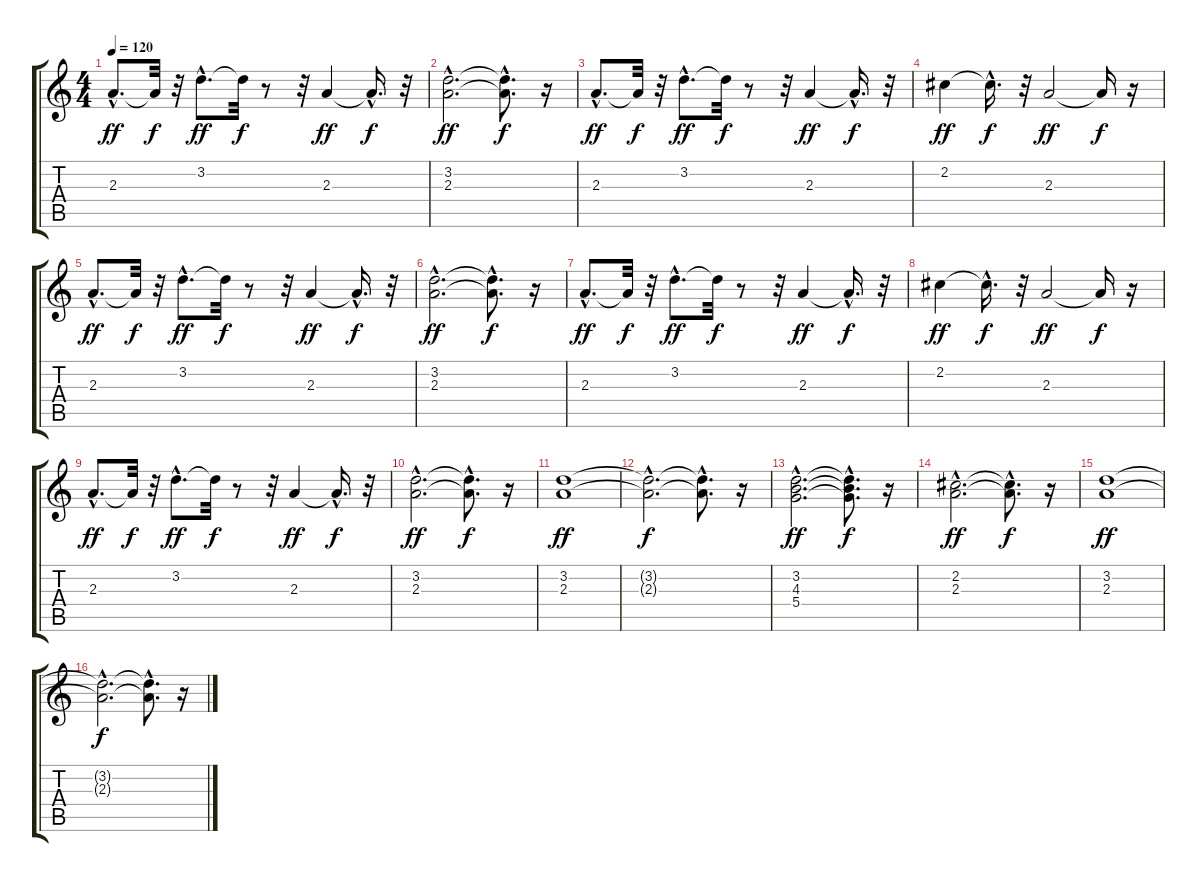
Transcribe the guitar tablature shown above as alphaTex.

\track "" {instrument electricguitarmuted}
\staff {score tabs}
\tuning (E4 B3 G3 D3 A2 E2) {hide}
\ts (4 4)
\tempo 120
\clef g2
\ks c
2.3{hac}.8{d dy ff} 2.3{t}.32{dy f} r.32 3.2{hac}.8{d dy ff} 3.2{t}.32{dy f} r.8 r.32 2.3.4{dy ff} 2.3{hac t}.16{d dy f} r.32 |
(3.2{hac} 2.3{hac}).2{d dy ff} (3.2{hac t} 2.3{hac t}).8{d dy f} r.16 |
2.3{hac}.8{d dy ff} 2.3{t}.32{dy f} r.32 3.2{hac}.8{d dy ff} 3.2{t}.32{dy f} r.8 r.32 2.3.4{dy ff} 2.3{hac t}.16{d dy f} r.32 |
2.2.4{dy ff} 2.2{hac t}.16{d dy f} r.32 2.3.2{dy ff} 2.3{t}.16{dy f} r.16 |
2.3{hac}.8{d dy ff} 2.3{t}.32{dy f} r.32 3.2{hac}.8{d dy ff} 3.2{t}.32{dy f} r.8 r.32 2.3.4{dy ff} 2.3{hac t}.16{d dy f} r.32 |
(3.2{hac} 2.3{hac}).2{d dy ff} (3.2{hac t} 2.3{hac t}).8{d dy f} r.16 |
2.3{hac}.8{d dy ff} 2.3{t}.32{dy f} r.32 3.2{hac}.8{d dy ff} 3.2{t}.32{dy f} r.8 r.32 2.3.4{dy ff} 2.3{hac t}.16{d dy f} r.32 |
2.2.4{dy ff} 2.2{hac t}.16{d dy f} r.32 2.3.2{dy ff} 2.3{t}.16{dy f} r.16 |
2.3{hac}.8{d dy ff} 2.3{t}.32{dy f} r.32 3.2{hac}.8{d dy ff} 3.2{t}.32{dy f} r.8 r.32 2.3.4{dy ff} 2.3{hac t}.16{d dy f} r.32 |
(3.2{hac} 2.3{hac}).2{d dy ff} (3.2{hac t} 2.3{hac t}).8{d dy f} r.16 |
(3.2 2.3).1{dy ff} |
(3.2{hac t} 2.3{hac t}).2{d dy f} (3.2{hac t} 2.3{hac t}).8{d} r.16 |
(3.2{hac} 4.3{hac} 5.4{hac}).2{d dy ff} (3.2{hac t} 4.3{hac t} 5.4{hac t}).8{d dy f} r.16 |
(2.2{hac} 2.3{hac}).2{d dy ff} (2.2{hac t} 2.3{hac t}).8{d dy f} r.16 |
(3.2 2.3).1{dy ff} |
(3.2{hac t} 2.3{hac t}).2{d dy f} (3.2{hac t} 2.3{hac t}).8{d} r.16
